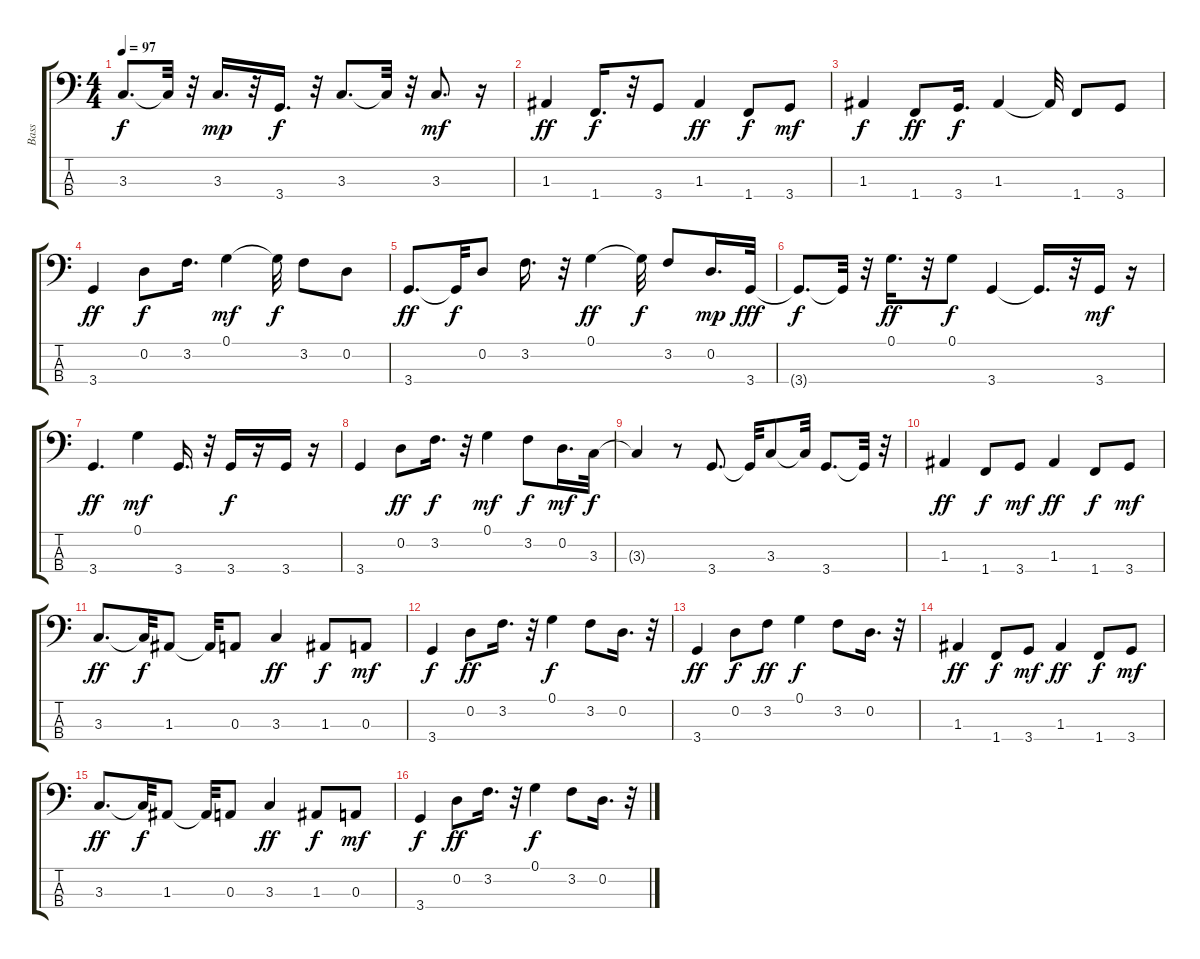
\track ("Bass" "Bass") {instrument electricbassfinger}
\staff {score tabs}
\tuning (G2 D2 A1 E1) {hide}
\ts (4 4)
\tempo 97
\clef f4
\ks c
3.3.8{d dy f} 3.3{t}.32 r.32 3.3.16{d dy mp} r.32 3.4.16{d dy f} r.32 3.3.8{d} 3.3{t}.32 r.32 3.3.8{d dy mf} r.16 |
1.3.4{dy ff} 1.4.16{d dy f} r.32 3.4.8 1.3.4{dy ff} 1.4.8{dy f} 3.4.8{dy mf} |
1.3.4{dy f} 1.4.8{dy ff} 3.4.16{d dy f} 1.3.4 1.3{t}.32 1.4.8 3.4.8 |
3.4.4{dy ff} 0.2.8{dy f} 3.2.16{d} 0.1.4{dy mf} 0.1{t}.32{dy f} 3.2.8 0.2.8 |
3.4.8{d dy ff} 3.4{t}.32{dy f} 0.2.8 3.2.16{d} r.32 0.1.4{dy ff} 0.1{t}.32{dy f} 3.2.8 0.2.16{d dy mp} 3.4.32{dy fff} |
3.4{t}.8{d dy f} 3.4{t}.32 r.32 0.1.16{d dy ff} r.32 0.1.8{dy f} 3.4.4 3.4{t}.16{d} r.32 3.4.16{dy mf} r.16 |
3.4.4{d dy ff} 0.1.4{dy mf} 3.4.16{d} r.32 3.4.16{dy f} r.16 3.4.16 r.16 |
3.4.4 0.2.8{dy ff} 3.2.16{d dy f} r.32 0.1.4{dy mf} 3.2.8{dy f} 0.2.16{d dy mf} 3.3.32{dy f} |
3.3{t}.4 r.8 3.4.8{d} 3.4{t}.32 3.3.8 3.3{t}.32 3.4.8{d} 3.4{t}.32 r.32 |
1.3.4{dy ff} 1.4.8{dy f} 3.4.8{dy mf} 1.3.4{dy ff} 1.4.8{dy f} 3.4.8{dy mf} |
3.3.8{d dy ff} 3.3{t}.32{dy f} 1.3.8 1.3{t}.32 0.3.8 3.3.4{dy ff} 1.3.8{dy f} 0.3.8{dy mf} |
3.4.4{dy f} 0.2.8{dy ff} 3.2.16{d} r.32 0.1.4{dy f} 3.2.8 0.2.16{d} r.32 |
3.4.4{dy ff} 0.2.8{dy f} 3.2.8{dy ff} 0.1.4{dy f} 3.2.8 0.2.16{d} r.32 |
1.3.4{dy ff} 1.4.8{dy f} 3.4.8{dy mf} 1.3.4{dy ff} 1.4.8{dy f} 3.4.8{dy mf} |
3.3.8{d dy ff} 3.3{t}.32{dy f} 1.3.8 1.3{t}.32 0.3.8 3.3.4{dy ff} 1.3.8{dy f} 0.3.8{dy mf} |
3.4.4{dy f} 0.2.8{dy ff} 3.2.16{d} r.32 0.1.4{dy f} 3.2.8 0.2.16{d} r.32
